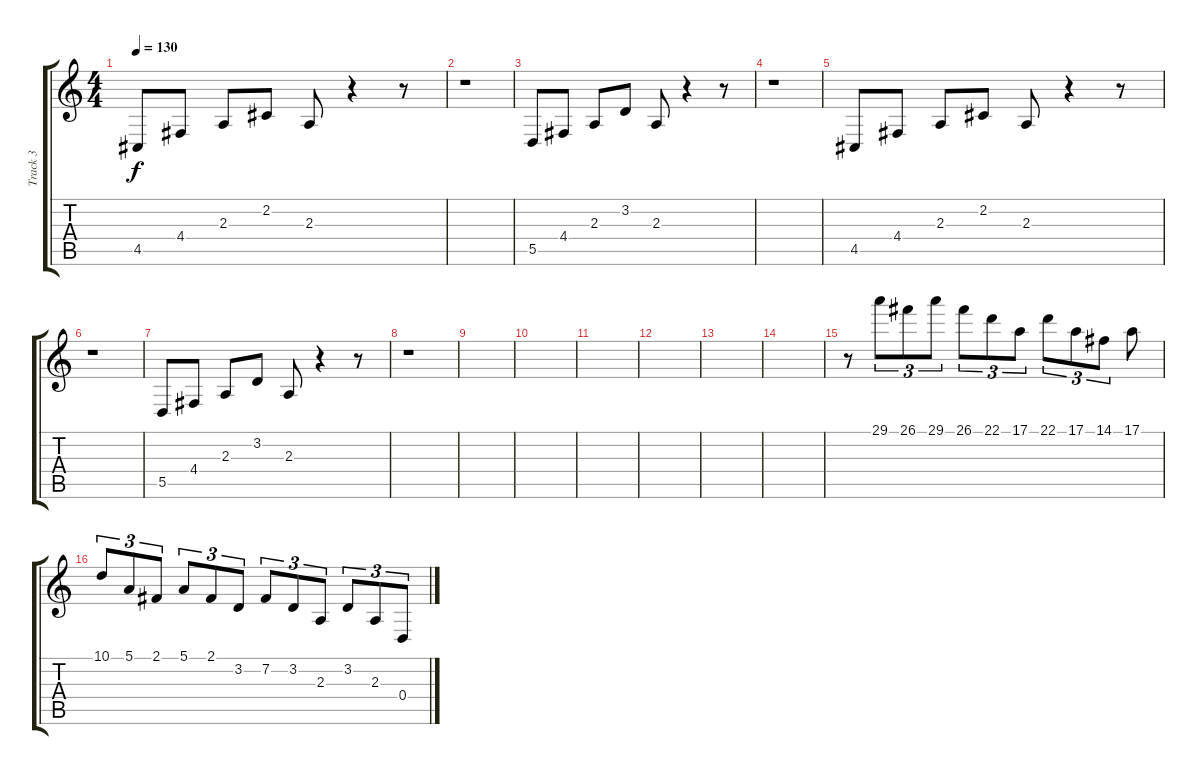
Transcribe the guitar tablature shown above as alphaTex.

\track ("Track 3" "Track 3") {instrument acousticgrandpiano}
\staff {score tabs}
\tuning (E4 B3 G3 D3 A2 E2) {hide}
\ts (4 4)
\tempo 130
\clef g2
\ks c
4.5.8{dy f instrument acousticgrandpiano} 4.4.8 2.3.8 2.2.8 2.3.8 r.4 r.8 |
r.1 |
5.5.8 4.4.8 2.3.8 3.2.8 2.3.8 r.4 r.8 |
r.1 |
4.5.8 4.4.8 2.3.8 2.2.8 2.3.8 r.4 r.8 |
r.1 |
5.5.8 4.4.8 2.3.8 3.2.8 2.3.8 r.4 r.8 |
r.1 |
|
|
|
|
|
|
r.8 29.1.8{tu (3 2)} 26.1.8{tu (3 2)} 29.1.8{tu (3 2)} 26.1.8{tu (3 2)} 22.1.8{tu (3 2)} 17.1.8{tu (3 2)} 22.1.8{tu (3 2)} 17.1.8{tu (3 2)} 14.1.8{tu (3 2)} 17.1.8 |
10.1.8{tu (3 2)} 5.1.8{tu (3 2)} 2.1.8{tu (3 2)} 5.1.8{tu (3 2)} 2.1.8{tu (3 2)} 3.2.8{tu (3 2)} 7.2.8{tu (3 2)} 3.2.8{tu (3 2)} 2.3.8{tu (3 2)} 3.2.8{tu (3 2)} 2.3.8{tu (3 2)} 0.4.8{tu (3 2)}
